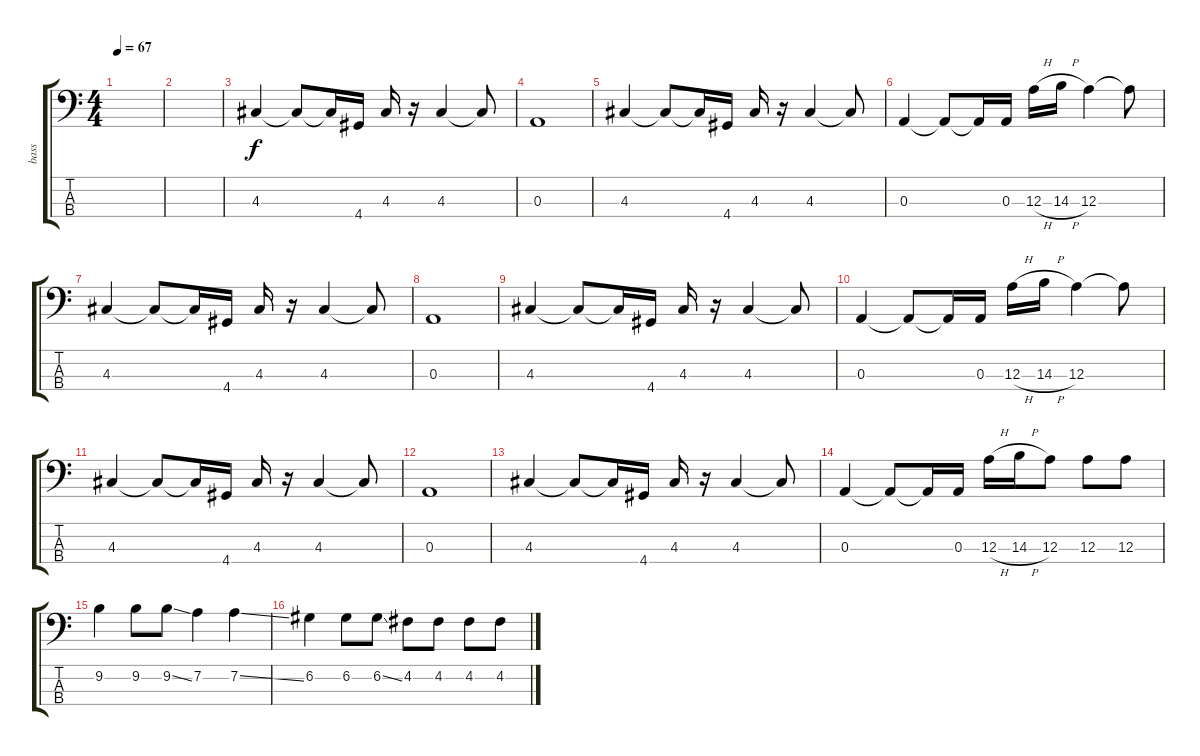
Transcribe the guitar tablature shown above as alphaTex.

\track ("bass" "bass") {instrument electricbassfinger}
\staff {score tabs}
\tuning (G2 D2 A1 E1) {hide}
\ts (4 4)
\tempo 67
\clef f4
\ks c
|
|
4.3.4 4.3{t}.8 4.3{t}.16 4.4.16 4.3.16 r.16 4.3.4 4.3{t}.8 |
0.3.1 |
4.3.4 4.3{t}.8 4.3{t}.16 4.4.16 4.3.16 r.16 4.3.4 4.3{t}.8 |
0.3.4 0.3{t}.8 0.3{t}.16 0.3.16 12.3{h}.16 14.3{h}.16 12.3.4 12.3{t}.8 |
4.3.4 4.3{t}.8 4.3{t}.16 4.4.16 4.3.16 r.16 4.3.4 4.3{t}.8 |
0.3.1 |
4.3.4 4.3{t}.8 4.3{t}.16 4.4.16 4.3.16 r.16 4.3.4 4.3{t}.8 |
0.3.4 0.3{t}.8 0.3{t}.16 0.3.16 12.3{h}.16 14.3{h}.16 12.3.4 12.3{t}.8 |
4.3.4 4.3{t}.8 4.3{t}.16 4.4.16 4.3.16 r.16 4.3.4 4.3{t}.8 |
0.3.1 |
4.3.4 4.3{t}.8 4.3{t}.16 4.4.16 4.3.16 r.16 4.3.4 4.3{t}.8 |
0.3.4 0.3{t}.8 0.3{t}.16 0.3.16 12.3{h}.16 14.3{h}.16 12.3.8 12.3.8 12.3.8 |
9.2.4 9.2.8 9.2{ss}.8 7.2.4 7.2{ss}.4 |
6.2.4 6.2.8 6.2{ss}.8 4.2.8 4.2.8 4.2.8 4.2{ss}.8
